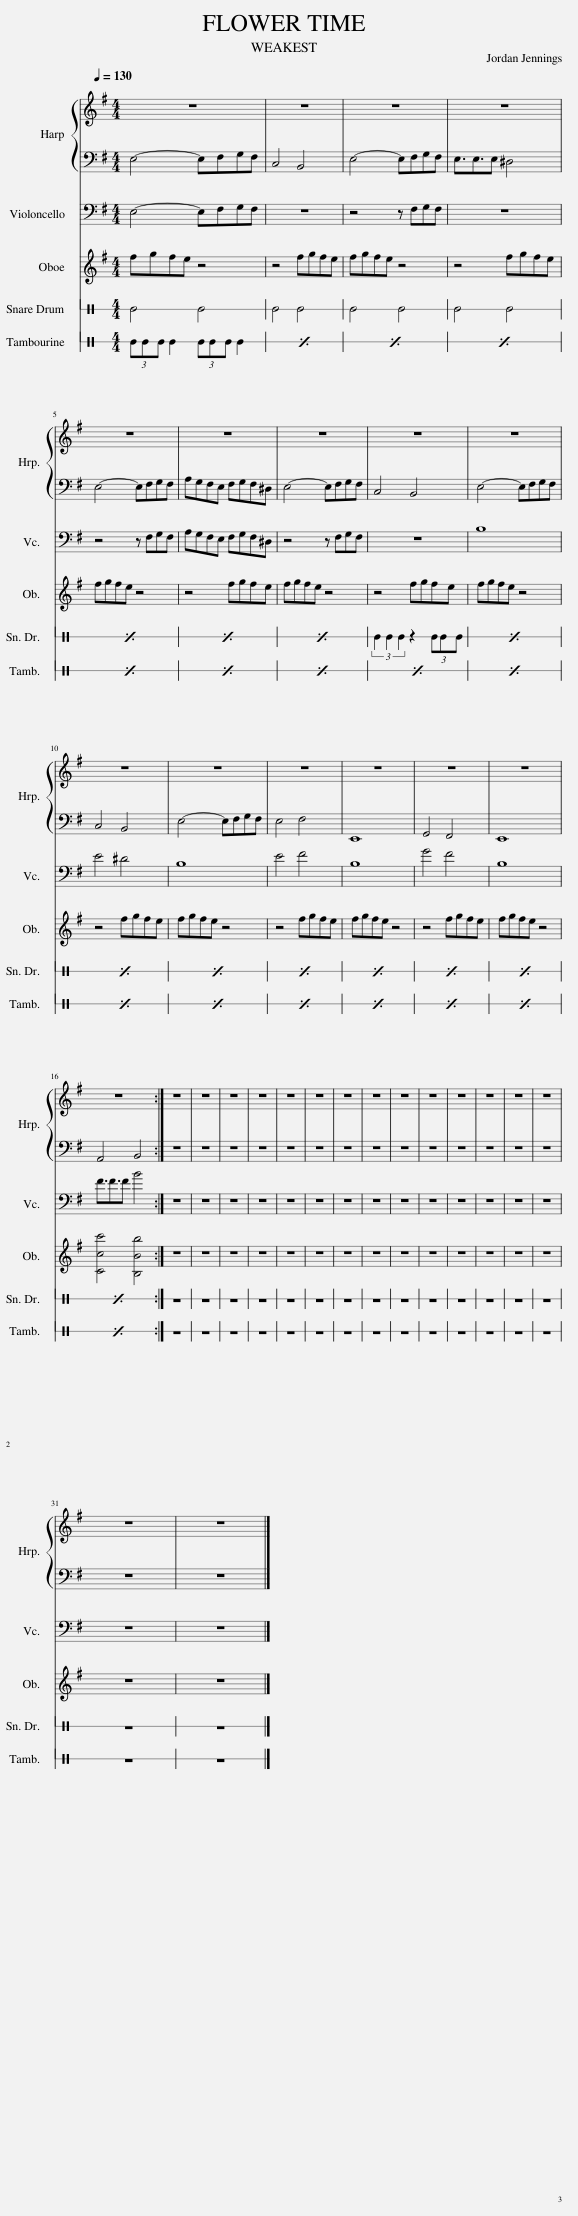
X:1
%%score 1 2 3 4 5
L:1/8
Q:1/4=130
M:4/4
I:linebreak $
K:G
V:1 bass
V:2 bass
V:3 treble
V:4 perc stafflines=1
K:none
V:5 perc stafflines=1
K:none
V:1
 E,4- E,F,G,F, | C,4 B,,4 | E,4- E,F,G,F, | E,3/2E,3/2E, ^D,4 |$ E,4- E,F,G,F, | %5
 A,G,F,E, F,G,F,^D, | E,4- E,F,G,F, | C,4 B,,4 | E,4- E,F,G,F, |$ C,4 B,,4 | %10
 E,4- E,F,G,F, | E,4 F,4 | E,,8 | G,,4 F,,4 | E,,8 |$ %15
 A,,4 B,,4 :| z8 | z8 | z8 | z8 | %20
 z8 | z8 | z8 | z8 | z8 | %25
 z8 | z8 | z8 | z8 | z8 |$ %30
 z8 | z8 |] %32
V:2
 E,4- E,F,G,F, | z8 | z4 z F,G,F, | z8 |$ z4 z F,G,F, | %5
 A,G,F,E, F,G,F,^D, | z4 z F,G,F, | z8 | B,8 |$ E4 ^D4 | %10
 B,8 | E4 F4 | B,8 | G4 F4 | B,8 |$ %15
 F3/2F3/2F B4 :| z8 | z8 | z8 | z8 | %20
 z8 | z8 | z8 | z8 | z8 | %25
 z8 | z8 | z8 | z8 | z8 |$ %30
 z8 | z8 |] %32
V:3
 fgfe z4 | z4 fgfe | fgfe z4 | z4 fgfe |$ fgfe z4 | %5
 z4 fgfe | fgfe z4 | z4 fgfe | fgfe z4 |$ z4 fgfe | %10
 fgfe z4 | z4 fgfe | fgfe z4 | z4 fgfe | fgfe z4 |$ %15
 [Ccc']4 [B,Bb]4 :| z8 | z8 | z8 | z8 | %20
 z8 | z8 | z8 | z8 | z8 | %25
 z8 | z8 | z8 | z8 | z8 |$ %30
 z8 | z8 |] %32
V:4
[K:C] E4 E4 | E4 E4 | E4 E4 | E4 E4 |$ x8 | %5
 x8 | x8 | (3E2 E2 E2 z2 (3EEE | x8 |$ x8 | %10
 x8 | x8 | x8 | x8 | x8 |$ %15
 x8 :| z8 | z8 | z8 | z8 | %20
 z8 | z8 | z8 | z8 | z8 | %25
 z8 | z8 | z8 | z8 | z8 |$ %30
 z8 | z8 |] %32
V:5
[K:C] (3EEE E2 (3EEE E2 | x8 | x8 | x8 |$ x8 | %5
 x8 | x8 | x8 | x8 |$ x8 | %10
 x8 | x8 | x8 | x8 | x8 |$ %15
 x8 :| z8 | z8 | z8 | z8 | %20
 z8 | z8 | z8 | z8 | z8 | %25
 z8 | z8 | z8 | z8 | z8 |$ %30
 z8 | z8 |] %32
